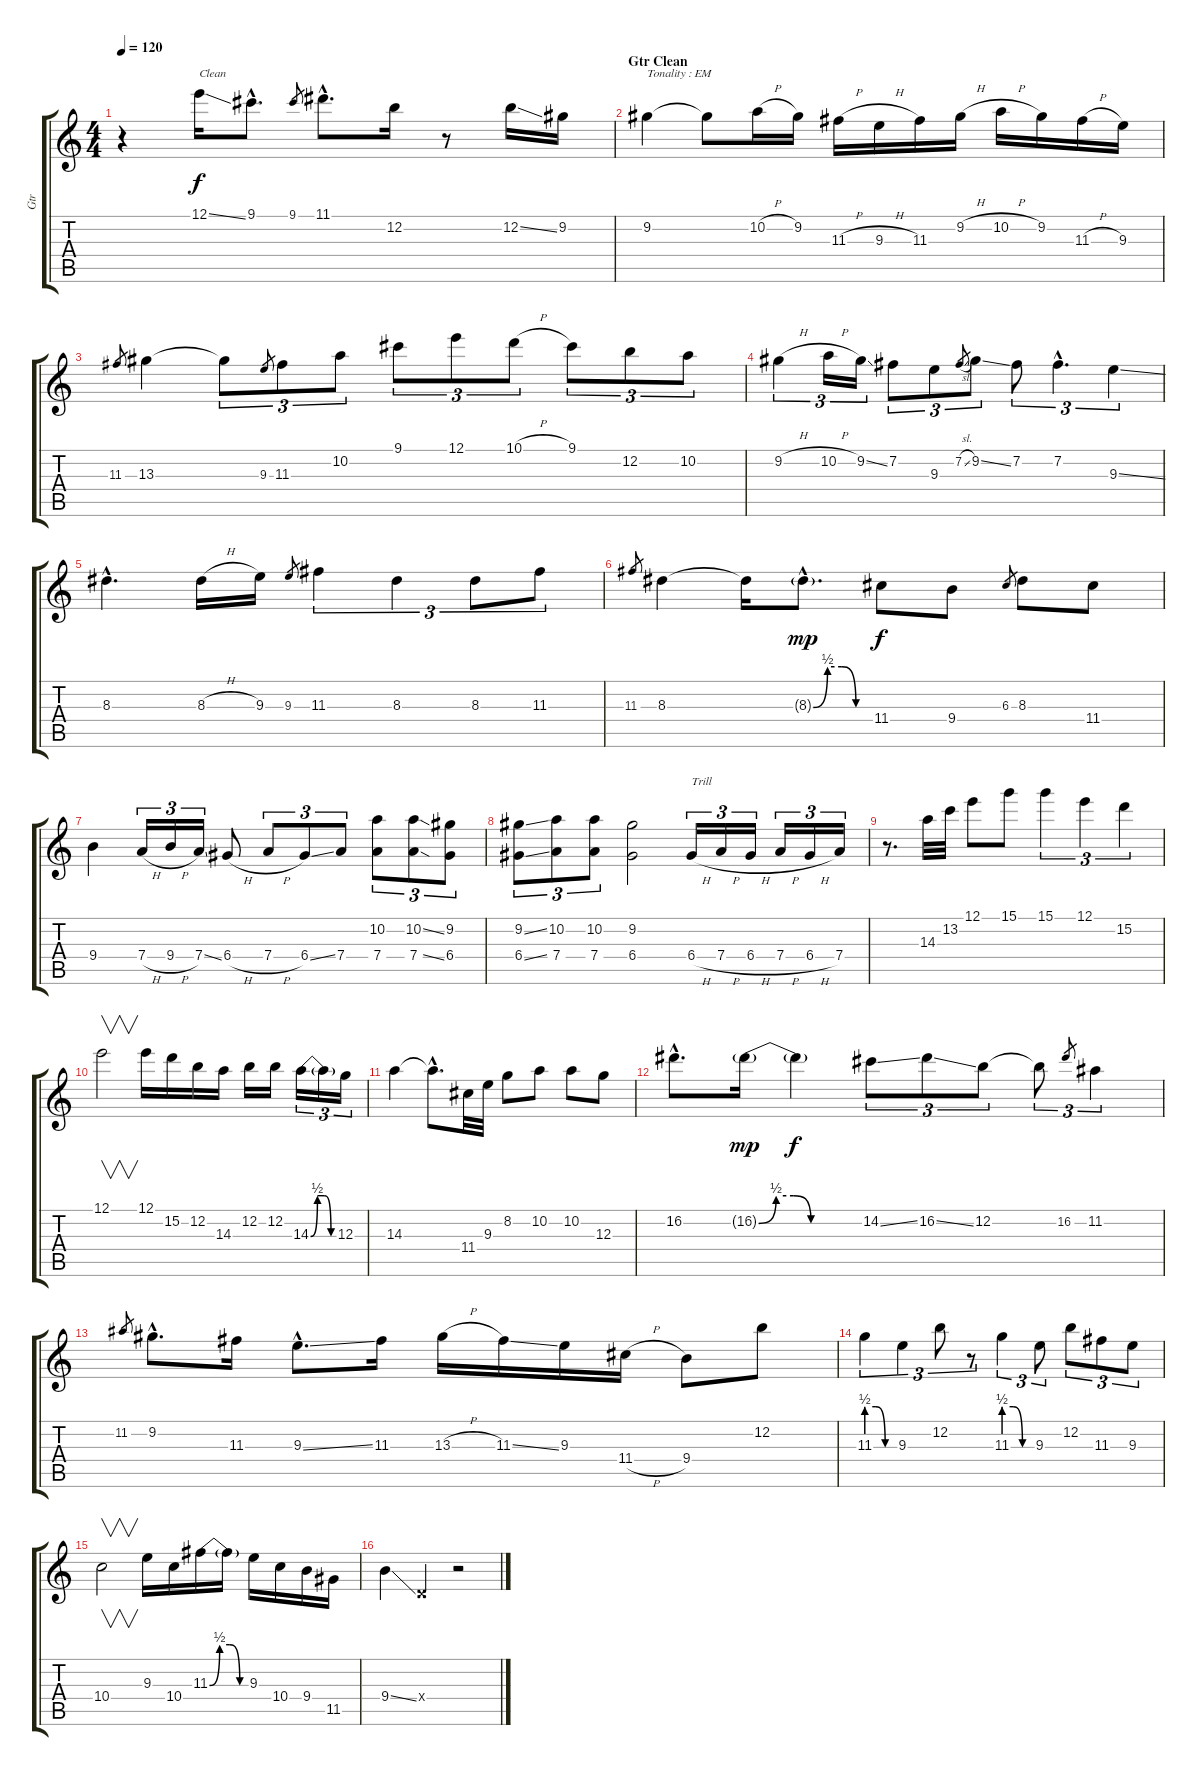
\track ("Gtr" "Gtr") {instrument overdrivenguitar}
\staff {score tabs}
\tuning (E4 B3 G3 D3 A2 E2) {hide}
\ts (4 4)
\tempo 120
\clef g2
\ks c
r.4{dy f} 12.1{ss}.16{txt "Clean" instrument electricguitarjazz} 9.1{hac}.8{d} 9.1.8{gr} 11.1{hac}.8{d} 12.2.16 r.8 12.2{ss}.16 9.2.16 |
\section ("" "Gtr Clean")
9.2.4{txt "Tonality : EM"} 9.2{t}.8 10.2{h}.16 9.2.16 11.3{h}.16 9.3{h}.16 11.3.16 9.2{h}.16 10.2{h}.16 9.2.16 11.3{h}.16 9.3.16 |
11.3.8{gr} 13.3.4 13.3{t}.8{tu (3 2)} 9.3.8{gr} 11.3.8{tu (3 2)} 10.2.8{tu (3 2)} 9.1.8{tu (3 2)} 12.1.8{tu (3 2)} 10.1{h}.8{tu (3 2)} 9.1.8{tu (3 2)} 12.2.8{tu (3 2)} 10.2.8{tu (3 2)} |
9.2{h}.4{tu (3 2)} 10.2{h}.16{tu (3 2)} 9.2{ss}.16{tu (3 2)} 7.2.8{tu (3 2)} 9.3.8{tu (3 2)} 7.2{sl}.8{gr} 9.2{ss}.8{tu (3 2)} 7.2.8{tu (3 2)} 7.2{hac}.4{d tu (3 2)} 9.3{ss}.4{tu (3 2)} |
8.3{hac}.4{d} 8.3{h}.16 9.3.16 9.3.8{gr} 11.3.4{tu (3 2)} 8.3.4{tu (3 2)} 8.3.8{tu (3 2)} 11.3.8{tu (3 2)} |
11.3.8{gr} 8.3.4 8.3{t}.16 8.3{be (custom 0 0 15 2 30 2 45 0 60 0) g hac}.8{d dy mp} 11.4.8{dy f} 9.4.8 6.3.8{gr} 8.3.8 11.4.8 |
9.4.4 7.4{h}.16{tu (3 2)} 9.4{h}.16{tu (3 2)} 7.4{ss}.16{tu (3 2)} 6.4{h}.8 7.4{h}.8{tu (3 2)} 6.4{ss}.8{tu (3 2)} 7.4.8{tu (3 2)} (10.2 7.4).8{tu (3 2)} (10.2{ss} 7.4{ss}).8{tu (3 2)} (9.2 6.4).8{tu (3 2)} |
(9.2{ss} 6.4{ss}).8{tu (3 2)} (10.2 7.4).8{tu (3 2)} (10.2 7.4).8{tu (3 2)} (9.2 6.4).2 6.4{h}.16{tu (3 2) txt "Trill"} 7.4{h}.16{tu (3 2)} 6.4{h}.16{tu (3 2)} 7.4{h}.16{tu (3 2)} 6.4{h}.16{tu (3 2)} 7.4.16{tu (3 2)} |
r.8{d} 14.3.32{instrument electricguitarjazz} 13.2.32 12.1.8 15.1.8 15.1.4{tu (3 2)} 12.1.4{tu (3 2)} 15.2.4{tu (3 2)} |
12.1.2{v} 12.1.16 15.2.16 12.2.16 14.3.16 12.2.16 12.2.16 14.3{be (custom 0 0 15 2 30 2 45 0 60 0)}.16{tu (3 2)} 14.3{t}.16{tu (3 2)} 12.3.16{tu (3 2)} |
14.3.4 14.3{hac t}.8{d} 11.4.32 9.3.32 8.2.8 10.2.8 10.2.8 12.3.8 |
16.2{hac}.8{d} 16.2{be (custom 0 0 10 2 20 2 30 0 60 0) g}.16{dy mp} 16.2{t}.4{dy f} 14.2{ss}.8{tu (3 2)} 16.2{ss}.8{tu (3 2)} 12.2.8{tu (3 2)} 12.2{t}.8{tu (3 2)} 16.2.8{gr} 11.2.4{tu (3 2)} |
11.2.8{gr} 9.2{hac}.8{d} 11.3.16 9.3{ss hac}.8{d} 11.3.16 13.3{h}.16 11.3{ss}.16 9.3.16 11.4{h}.16 9.4.8 12.2.8 |
11.3{be (custom 0 2 20 2 40 0 60 0)}.4{tu (3 2)} 9.3.4{tu (3 2)} 12.2.8{tu (3 2)} r.8{tu (3 2)} 11.3{be (custom 0 2 20 2 40 0 60 0)}.4{tu (3 2)} 9.3.8{tu (3 2)} 12.2.8{tu (3 2)} 11.3.8{tu (3 2)} 9.3.8{tu (3 2)} |
10.4.2{v} 9.3.16{instrument electricguitarjazz} 10.4.16 11.3{be (custom 0 0 15 2 30 2 45 0 60 0)}.16 11.3{t}.16 9.3.16 10.4.16 9.4.16 11.5.16 |
9.4{ss}.4 0.4{x}.4 r.2
